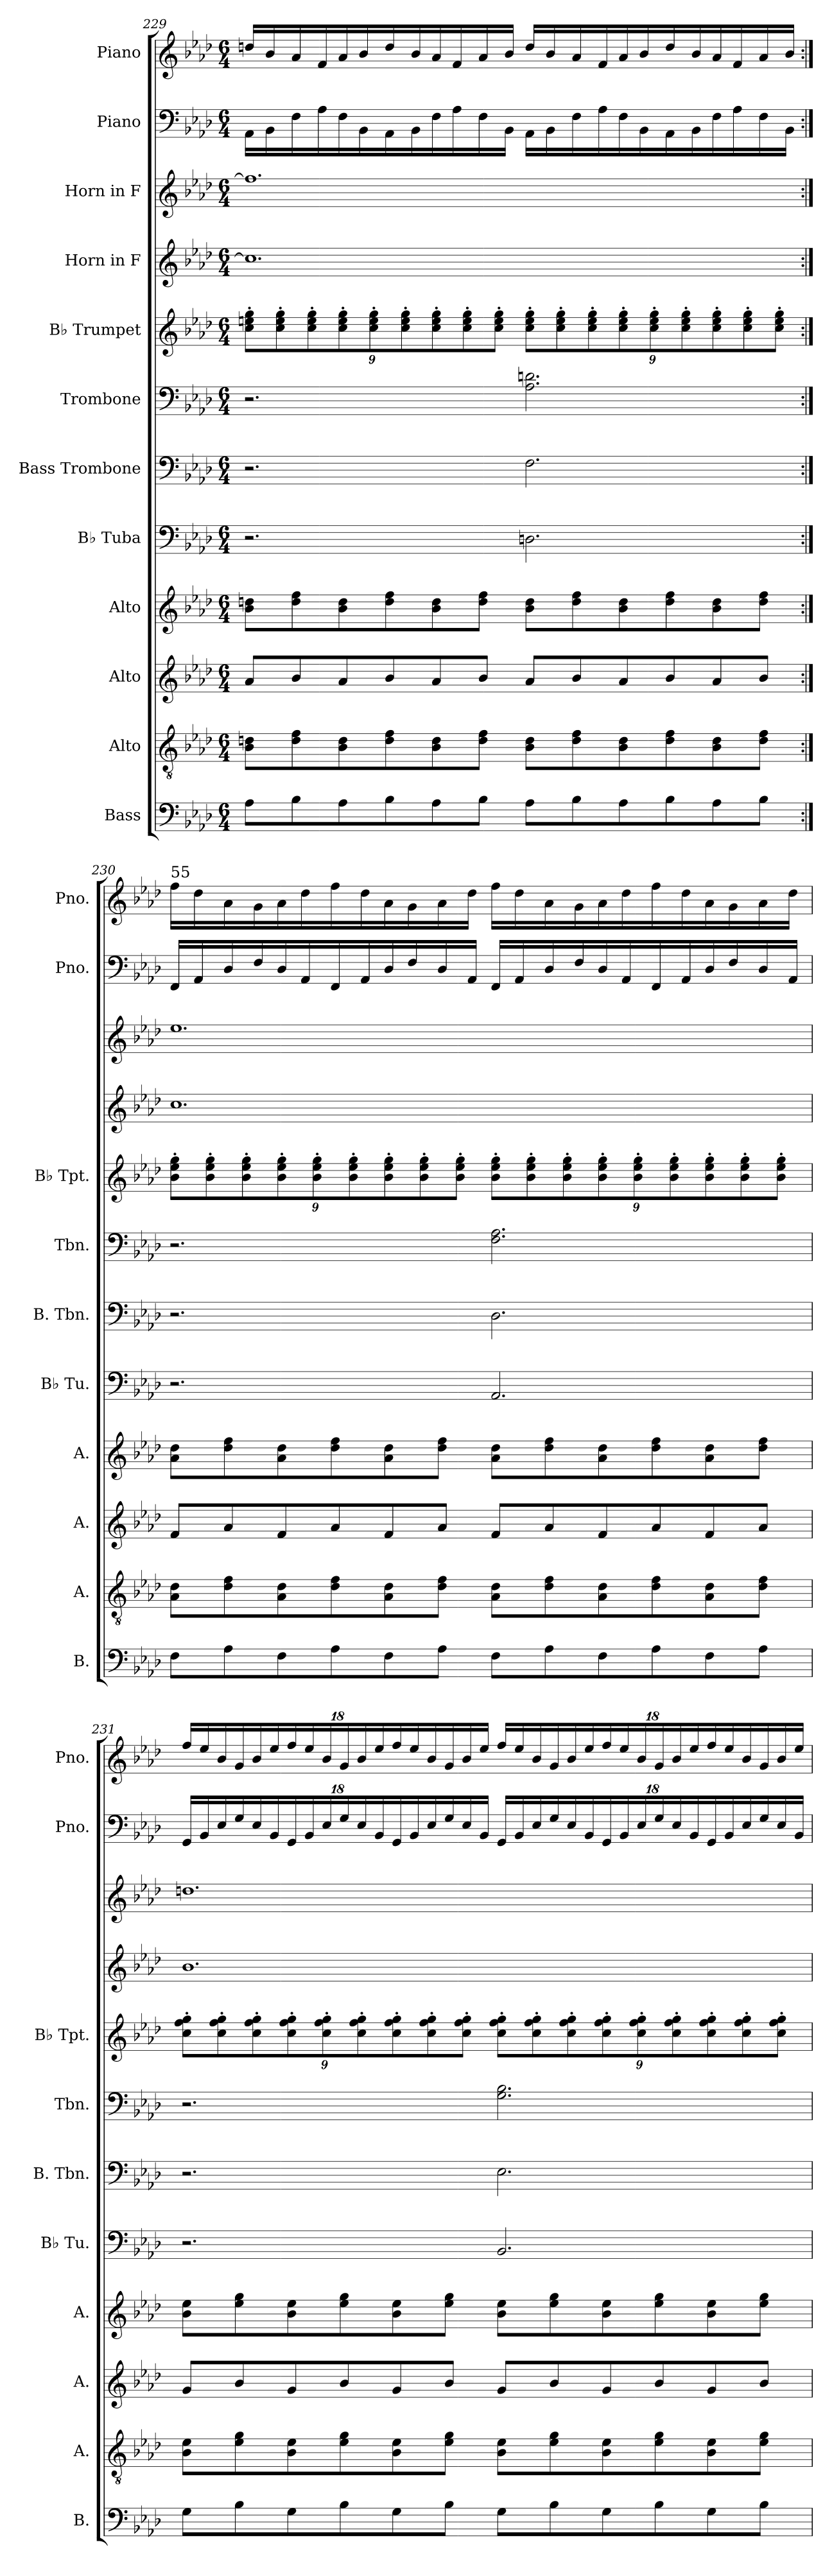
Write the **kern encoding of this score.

**kern	**kern	**kern	**kern	**kern	**kern	**kern	**kern	**kern	**kern	**kern	**kern
*part12	*part11	*part10	*part9	*part8	*part7	*part6	*part5	*part4	*part3	*part2	*part1
*staff12	*staff11	*staff10	*staff9	*staff8	*staff7	*staff6	*staff5	*staff4	*staff3	*staff2	*staff1
*I"Bass	*I"Alto	*I"Alto	*I"Alto	*I"B♭ Tuba	*I"Bass Trombone	*I"Trombone	*I"B♭ Trumpet	*I"Horn in F	*I"Horn in F	*I"Piano	*I"Piano
*I'B.	*I'A.	*I'A.	*I'A.	*I'B♭ Tu.	*I'B. Tbn.	*I'Tbn.	*I'B♭ Tpt.	*	*	*I'Pno.	*I'Pno.
!!LO:PB:g=z
*clefF4	*clefGv2	*clefG2	*clefG2	*clefF4	*clefF4	*clefF4	*clefG2	*clefG2	*clefG2	*clefF4	*clefG2
*	*	*	*	*	*	*	*ITrd1c2	*ITrd4c7	*ITrd4c7	*	*
*k[b-e-a-d-]	*k[b-e-a-d-]	*k[b-e-a-d-]	*k[b-e-a-d-]	*k[b-e-a-d-]	*k[b-e-a-d-]	*k[b-e-a-d-]	*k[b-e-a-d-g-c-]	*k[b-e-a-d-g-]	*k[b-e-a-d-g-]	*k[b-e-a-d-]	*k[b-e-a-d-]
*M6/4	*M6/4	*M6/4	*M6/4	*M6/4	*M6/4	*M6/4	*M6/4	*M6/4	*M6/4	*M6/4	*M6/4
*	*	*	*	*	*	*	*Xbrackettup	*	*	*	*
=229	=229	=229	=229	=229	=229	=229	=229	=229	=229	=229	=229
8A-\L	8B-\ 8dn\L	8a-/L	8b-\ 8ddn\L	2.r	2.r	2.r	12b-\' 12ddn\' 12ff\'L	1.f]	1.b-]	16AA-\LL	16ddn/LL
.	.	.	.	.	.	.	.	.	.	16BB-\	16b-/
.	.	.	.	.	.	.	12b-\' 12dd\' 12ff\'	.	.	.	.
8B-\	8d\ 8f\	8b-/	8dd\ 8ff\	.	.	.	.	.	.	16F\	16a-/
.	.	.	.	.	.	.	12b-\' 12dd\' 12ff\'	.	.	.	.
.	.	.	.	.	.	.	.	.	.	16A-\	16f/
8A-\	8B-\ 8d\	8a-/	8b-\ 8dd\	.	.	.	12b-\' 12dd\' 12ff\'	.	.	16F\	16a-/
.	.	.	.	.	.	.	.	.	.	16BB-\	16b-/
.	.	.	.	.	.	.	12b-\' 12dd\' 12ff\'	.	.	.	.
8B-\	8d\ 8f\	8b-/	8dd\ 8ff\	.	.	.	.	.	.	16AA-\	16dd/
.	.	.	.	.	.	.	12b-\' 12dd\' 12ff\'	.	.	.	.
.	.	.	.	.	.	.	.	.	.	16BB-\	16b-/
8A-\	8B-\ 8d\	8a-/	8b-\ 8dd\	.	.	.	12b-\' 12dd\' 12ff\'	.	.	16F\	16a-/
.	.	.	.	.	.	.	.	.	.	16A-\	16f/
.	.	.	.	.	.	.	12b-\' 12dd\' 12ff\'	.	.	.	.
8B-\J	8d\ 8f\J	8b-/J	8dd\ 8ff\J	.	.	.	.	.	.	16F\	16a-/
.	.	.	.	.	.	.	12b-\' 12dd\' 12ff\'J	.	.	.	.
.	.	.	.	.	.	.	.	.	.	16BB-\JJ	16b-/JJ
8A-\L	8B-\ 8d\L	8a-/L	8b-\ 8dd\L	2.Dn\	2.F\	2.A-\ 2.dn\	12b-\' 12dd\' 12ff\'L	.	.	16AA-\LL	16dd/LL
.	.	.	.	.	.	.	.	.	.	16BB-\	16b-/
.	.	.	.	.	.	.	12b-\' 12dd\' 12ff\'	.	.	.	.
8B-\	8d\ 8f\	8b-/	8dd\ 8ff\	.	.	.	.	.	.	16F\	16a-/
.	.	.	.	.	.	.	12b-\' 12dd\' 12ff\'	.	.	.	.
.	.	.	.	.	.	.	.	.	.	16A-\	16f/
8A-\	8B-\ 8d\	8a-/	8b-\ 8dd\	.	.	.	12b-\' 12dd\' 12ff\'	.	.	16F\	16a-/
.	.	.	.	.	.	.	.	.	.	16BB-\	16b-/
.	.	.	.	.	.	.	12b-\' 12dd\' 12ff\'	.	.	.	.
8B-\	8d\ 8f\	8b-/	8dd\ 8ff\	.	.	.	.	.	.	16AA-\	16dd/
.	.	.	.	.	.	.	12b-\' 12dd\' 12ff\'	.	.	.	.
.	.	.	.	.	.	.	.	.	.	16BB-\	16b-/
8A-\	8B-\ 8d\	8a-/	8b-\ 8dd\	.	.	.	12b-\' 12dd\' 12ff\'	.	.	16F\	16a-/
.	.	.	.	.	.	.	.	.	.	16A-\	16f/
.	.	.	.	.	.	.	12b-\' 12dd\' 12ff\'	.	.	.	.
8B-\J	8d\ 8f\J	8b-/J	8dd\ 8ff\J	.	.	.	.	.	.	16F\	16a-/
.	.	.	.	.	.	.	12b-\' 12dd\' 12ff\'J	.	.	.	.
.	.	.	.	.	.	.	.	.	.	16BB-\JJ	16b-/JJ
!!LO:PB:g=z
=230:|!	=230:|!	=230:|!	=230:|!	=230:|!	=230:|!	=230:|!	=230:|!	=230:|!	=230:|!	=230:|!	=230:|!
!	!	!	!	!	!	!	!	!	!	!	!LO:TX:a:t=55
8F\L	8A-\ 8d-\L	8f/L	8a-\ 8dd-\L	2.r	2.r	2.r	12a-\' 12dd-\' 12ff\'L	1.f	1.a-	16FF/LL	16ff\LL
.	.	.	.	.	.	.	.	.	.	16AA-/	16dd-\
.	.	.	.	.	.	.	12a-\' 12dd-\' 12ff\'	.	.	.	.
8A-\	8d-\ 8f\	8a-/	8dd-\ 8ff\	.	.	.	.	.	.	16D-/	16a-\
.	.	.	.	.	.	.	12a-\' 12dd-\' 12ff\'	.	.	.	.
.	.	.	.	.	.	.	.	.	.	16F/	16g\
8F\	8A-\ 8d-\	8f/	8a-\ 8dd-\	.	.	.	12a-\' 12dd-\' 12ff\'	.	.	16D-/	16a-\
.	.	.	.	.	.	.	.	.	.	16AA-/	16dd-\
.	.	.	.	.	.	.	12a-\' 12dd-\' 12ff\'	.	.	.	.
8A-\	8d-\ 8f\	8a-/	8dd-\ 8ff\	.	.	.	.	.	.	16FF/	16ff\
.	.	.	.	.	.	.	12a-\' 12dd-\' 12ff\'	.	.	.	.
.	.	.	.	.	.	.	.	.	.	16AA-/	16dd-\
8F\	8A-\ 8d-\	8f/	8a-\ 8dd-\	.	.	.	12a-\' 12dd-\' 12ff\'	.	.	16D-/	16a-\
.	.	.	.	.	.	.	.	.	.	16F/	16g\
.	.	.	.	.	.	.	12a-\' 12dd-\' 12ff\'	.	.	.	.
8A-\J	8d-\ 8f\J	8a-/J	8dd-\ 8ff\J	.	.	.	.	.	.	16D-/	16a-\
.	.	.	.	.	.	.	12a-\' 12dd-\' 12ff\'J	.	.	.	.
.	.	.	.	.	.	.	.	.	.	16AA-/JJ	16dd-\JJ
8F\L	8A-\ 8d-\L	8f/L	8a-\ 8dd-\L	2.AA-/	2.D-\	2.F\ 2.A-\	12a-\' 12dd-\' 12ff\'L	.	.	16FF/LL	16ff\LL
.	.	.	.	.	.	.	.	.	.	16AA-/	16dd-\
.	.	.	.	.	.	.	12a-\' 12dd-\' 12ff\'	.	.	.	.
8A-\	8d-\ 8f\	8a-/	8dd-\ 8ff\	.	.	.	.	.	.	16D-/	16a-\
.	.	.	.	.	.	.	12a-\' 12dd-\' 12ff\'	.	.	.	.
.	.	.	.	.	.	.	.	.	.	16F/	16g\
8F\	8A-\ 8d-\	8f/	8a-\ 8dd-\	.	.	.	12a-\' 12dd-\' 12ff\'	.	.	16D-/	16a-\
.	.	.	.	.	.	.	.	.	.	16AA-/	16dd-\
.	.	.	.	.	.	.	12a-\' 12dd-\' 12ff\'	.	.	.	.
8A-\	8d-\ 8f\	8a-/	8dd-\ 8ff\	.	.	.	.	.	.	16FF/	16ff\
.	.	.	.	.	.	.	12a-\' 12dd-\' 12ff\'	.	.	.	.
.	.	.	.	.	.	.	.	.	.	16AA-/	16dd-\
8F\	8A-\ 8d-\	8f/	8a-\ 8dd-\	.	.	.	12a-\' 12dd-\' 12ff\'	.	.	16D-/	16a-\
.	.	.	.	.	.	.	.	.	.	16F/	16g\
.	.	.	.	.	.	.	12a-\' 12dd-\' 12ff\'	.	.	.	.
8A-\J	8d-\ 8f\J	8a-/J	8dd-\ 8ff\J	.	.	.	.	.	.	16D-/	16a-\
.	.	.	.	.	.	.	12a-\' 12dd-\' 12ff\'J	.	.	.	.
.	.	.	.	.	.	.	.	.	.	16AA-/JJ	16dd-\JJ
!!LO:PB:g=z
=231	=231	=231	=231	=231	=231	=231	=231	=231	=231	=231	=231
*	*	*	*	*	*	*	*	*	*	*Xbrackettup	*Xbrackettup
8G\L	8B-\ 8e-\L	8g/L	8b-\ 8ee-\L	2.r	2.r	2.r	12b-\' 12ee-\' 12ff\'L	1.e-	1.gn	24GG/LL	24ff/LL
.	.	.	.	.	.	.	.	.	.	24BB-/	24ee-/
.	.	.	.	.	.	.	12b-\' 12ee-\' 12ff\'	.	.	24E-/	24b-/
8B-\	8e-\ 8g\	8b-/	8ee-\ 8gg\	.	.	.	.	.	.	24G/	24g/
.	.	.	.	.	.	.	12b-\' 12ee-\' 12ff\'	.	.	24E-/	24b-/
.	.	.	.	.	.	.	.	.	.	24BB-/	24ee-/
8G\	8B-\ 8e-\	8g/	8b-\ 8ee-\	.	.	.	12b-\' 12ee-\' 12ff\'	.	.	24GG/	24ff/
.	.	.	.	.	.	.	.	.	.	24BB-/	24ee-/
.	.	.	.	.	.	.	12b-\' 12ee-\' 12ff\'	.	.	24E-/	24b-/
8B-\	8e-\ 8g\	8b-/	8ee-\ 8gg\	.	.	.	.	.	.	24G/	24g/
.	.	.	.	.	.	.	12b-\' 12ee-\' 12ff\'	.	.	24E-/	24b-/
.	.	.	.	.	.	.	.	.	.	24BB-/	24ee-/
8G\	8B-\ 8e-\	8g/	8b-\ 8ee-\	.	.	.	12b-\' 12ee-\' 12ff\'	.	.	24GG/	24ff/
.	.	.	.	.	.	.	.	.	.	24BB-/	24ee-/
.	.	.	.	.	.	.	12b-\' 12ee-\' 12ff\'	.	.	24E-/	24b-/
8B-\J	8e-\ 8g\J	8b-/J	8ee-\ 8gg\J	.	.	.	.	.	.	24G/	24g/
.	.	.	.	.	.	.	12b-\' 12ee-\' 12ff\'J	.	.	24E-/	24b-/
.	.	.	.	.	.	.	.	.	.	24BB-/JJ	24ee-/JJ
8G\L	8B-\ 8e-\L	8g/L	8b-\ 8ee-\L	2.BB-/	2.E-\	2.G\ 2.B-\	12b-\' 12ee-\' 12ff\'L	.	.	24GG/LL	24ff/LL
.	.	.	.	.	.	.	.	.	.	24BB-/	24ee-/
.	.	.	.	.	.	.	12b-\' 12ee-\' 12ff\'	.	.	24E-/	24b-/
8B-\	8e-\ 8g\	8b-/	8ee-\ 8gg\	.	.	.	.	.	.	24G/	24g/
.	.	.	.	.	.	.	12b-\' 12ee-\' 12ff\'	.	.	24E-/	24b-/
.	.	.	.	.	.	.	.	.	.	24BB-/	24ee-/
8G\	8B-\ 8e-\	8g/	8b-\ 8ee-\	.	.	.	12b-\' 12ee-\' 12ff\'	.	.	24GG/	24ff/
.	.	.	.	.	.	.	.	.	.	24BB-/	24ee-/
.	.	.	.	.	.	.	12b-\' 12ee-\' 12ff\'	.	.	24E-/	24b-/
8B-\	8e-\ 8g\	8b-/	8ee-\ 8gg\	.	.	.	.	.	.	24G/	24g/
.	.	.	.	.	.	.	12b-\' 12ee-\' 12ff\'	.	.	24E-/	24b-/
.	.	.	.	.	.	.	.	.	.	24BB-/	24ee-/
8G\	8B-\ 8e-\	8g/	8b-\ 8ee-\	.	.	.	12b-\' 12ee-\' 12ff\'	.	.	24GG/	24ff/
.	.	.	.	.	.	.	.	.	.	24BB-/	24ee-/
.	.	.	.	.	.	.	12b-\' 12ee-\' 12ff\'	.	.	24E-/	24b-/
8B-\J	8e-\ 8g\J	8b-/J	8ee-\ 8gg\J	.	.	.	.	.	.	24G/	24g/
.	.	.	.	.	.	.	12b-\' 12ee-\' 12ff\'J	.	.	24E-/	24b-/
.	.	.	.	.	.	.	.	.	.	24BB-/JJ	24ee-/JJ
=	=	=	=	=	=	=	=	=	=	=	=
*-	*-	*-	*-	*-	*-	*-	*-	*-	*-	*-	*-
